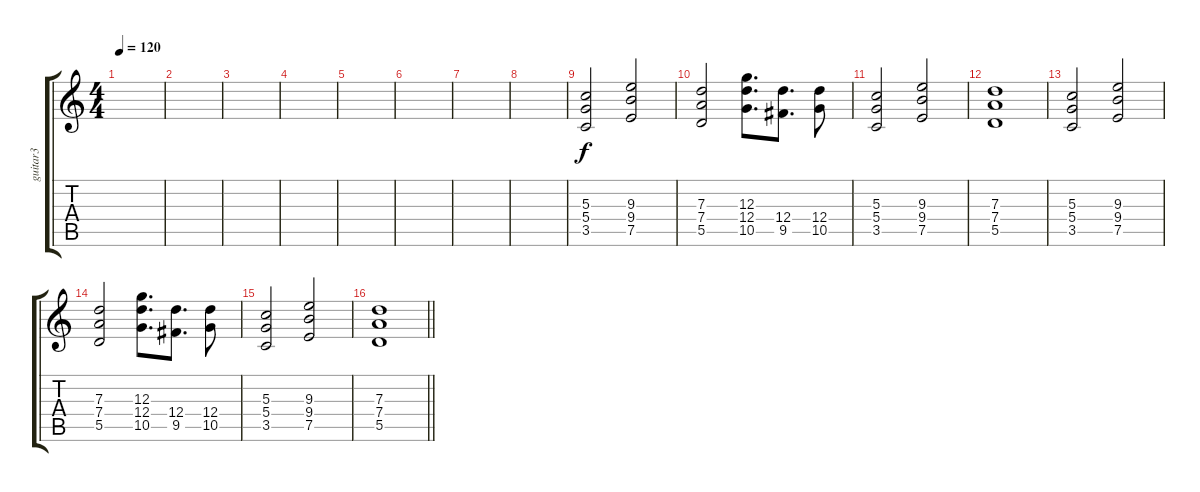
\track ("guitar3" "guitar3") {instrument distortionguitar}
\staff {score tabs}
\tuning (E4 B3 G3 D3 A2 E2) {hide}
\ts (4 4)
\tempo 120
\clef g2
\ks c
|
|
|
|
|
|
|
|
(5.3 5.4 3.5).2 (9.3 9.4 7.5).2 |
(7.3 7.4 5.5).2 (12.3 12.4 10.5).8{d} (12.4 9.5).8{d} (12.4 10.5).8 |
(5.3 5.4 3.5).2 (9.3 9.4 7.5).2 |
(7.3 7.4 5.5).1 |
(5.3 5.4 3.5).2 (9.3 9.4 7.5).2 |
(7.3 7.4 5.5).2 (12.3 12.4 10.5).8{d} (12.4 9.5).8{d} (12.4 10.5).8 |
(5.3 5.4 3.5).2 (9.3 9.4 7.5).2 |
\barLineRight lightlight
(7.3 7.4 5.5).1
